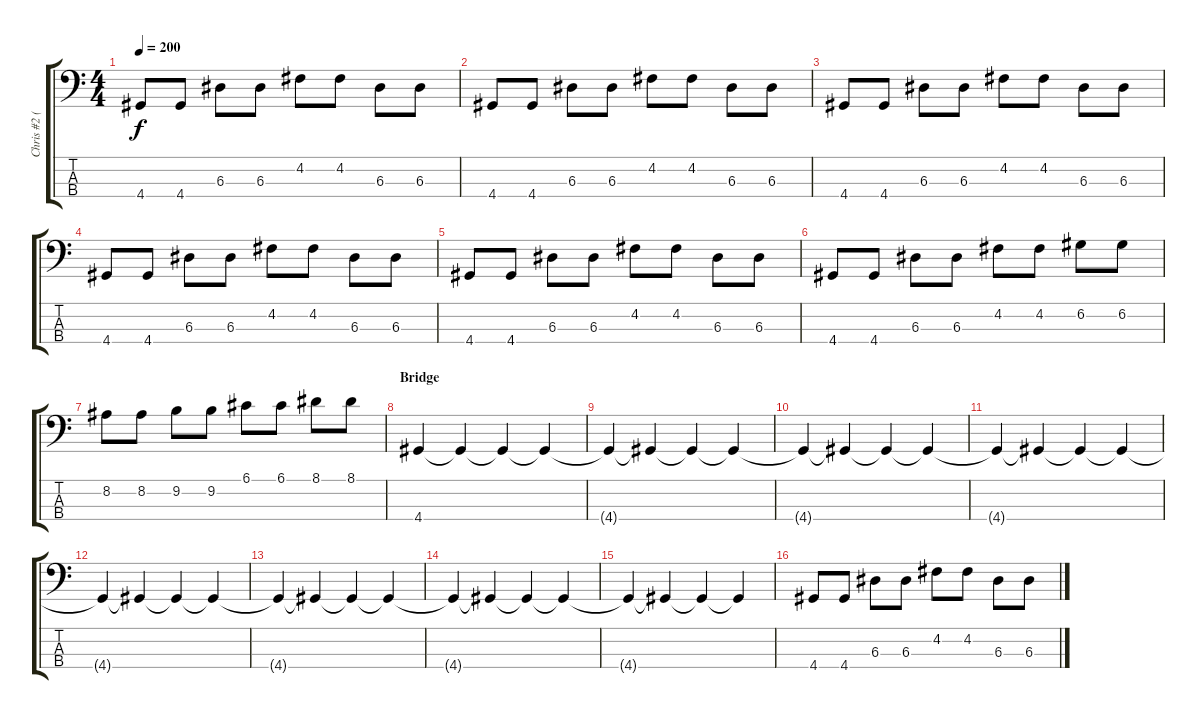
\track ("Chris #2 (Bass)" "Chris #2 (") {instrument electricbasspick}
\staff {score tabs}
\tuning (G2 D2 A1 E1) {hide}
\ts (4 4)
\tempo 200
\clef f4
\ks c
4.4.8{dy f} 4.4.8 6.3.8 6.3.8 4.2.8 4.2.8 6.3.8 6.3.8 |
4.4.8 4.4.8 6.3.8 6.3.8 4.2.8 4.2.8 6.3.8 6.3.8 |
4.4.8 4.4.8 6.3.8 6.3.8 4.2.8 4.2.8 6.3.8 6.3.8 |
4.4.8 4.4.8 6.3.8 6.3.8 4.2.8 4.2.8 6.3.8 6.3.8 |
4.4.8 4.4.8 6.3.8 6.3.8 4.2.8 4.2.8 6.3.8 6.3.8 |
4.4.8 4.4.8 6.3.8 6.3.8 4.2.8 4.2.8 6.2.8 6.2.8 |
8.2.8 8.2.8 9.2.8 9.2.8 6.1.8 6.1.8 8.1.8 8.1.8 |
\section ("" "Bridge")
4.4.4 4.4{t}.4 4.4{t}.4 4.4{t}.4 |
4.4{t}.4 4.4{t}.4 4.4{t}.4 4.4{t}.4 |
4.4{t}.4 4.4{t}.4 4.4{t}.4 4.4{t}.4 |
4.4{t}.4 4.4{t}.4 4.4{t}.4 4.4{t}.4 |
4.4{t}.4 4.4{t}.4 4.4{t}.4 4.4{t}.4 |
4.4{t}.4 4.4{t}.4 4.4{t}.4 4.4{t}.4 |
4.4{t}.4 4.4{t}.4 4.4{t}.4 4.4{t}.4 |
4.4{t}.4 4.4{t}.4 4.4{t}.4 4.4{t}.4 |
4.4.8 4.4.8 6.3.8 6.3.8 4.2.8 4.2.8 6.3.8 6.3.8
